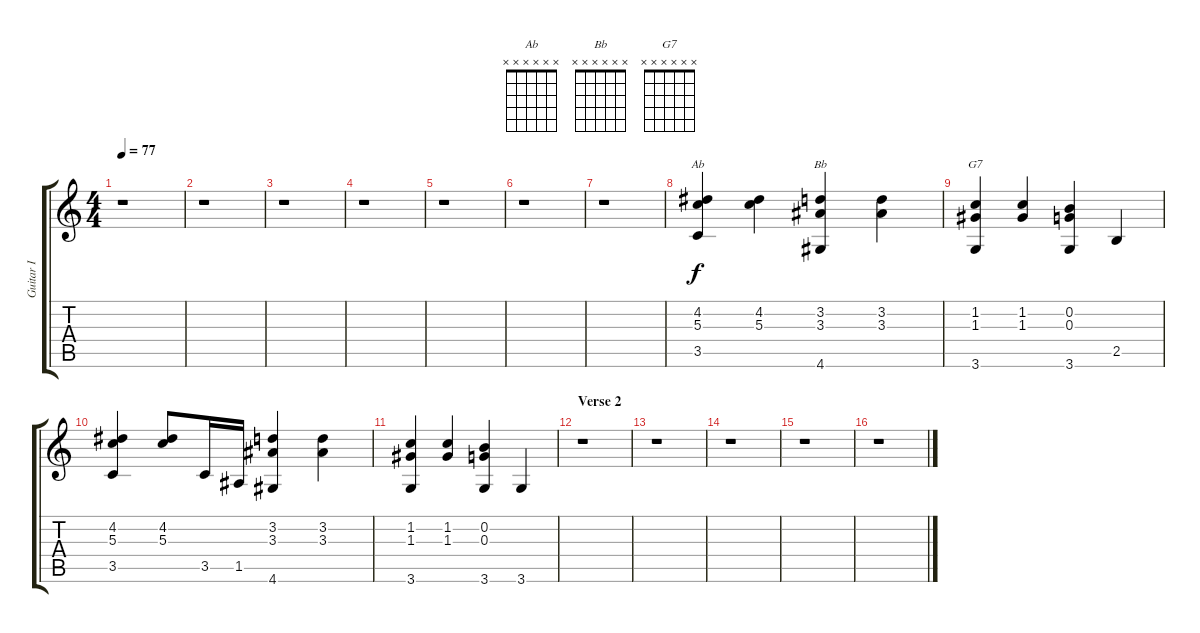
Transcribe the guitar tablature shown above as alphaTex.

\track ("Guitar I" "Guitar I") {instrument acousticguitarnylon}
\staff {score tabs}
\tuning (E4 B3 G3 D3 A2 E2) {hide}
\chord ("Ab" x x x x x x)
\chord ("Bb" x x x x x x)
\chord ("G7" x x x x x x)
\ts (4 4)
\tempo 77
\clef g2
\ks c
r.1{dy f} |
r.1 |
r.1 |
r.1 |
r.1 |
r.1 |
r.1 |
(4.2 5.3 3.5).4{ch "Ab"} (4.2 5.3).4 (3.2 3.3 4.6).4{ch "Bb"} (3.2 3.3).4 |
(1.2 1.3 3.6).4{ch "G7"} (1.2 1.3).4 (0.2 0.3 3.6).4 2.5.4 |
(4.2 5.3 3.5).4 (4.2 5.3).8 3.5.16 1.5.16 (3.2 3.3 4.6).4 (3.2 3.3).4 |
(1.2 1.3 3.6).4 (1.2 1.3).4 (0.2 0.3 3.6).4 3.6.4 |
\section ("" "Verse 2")
r.1 |
r.1 |
r.1 |
r.1 |
r.1
